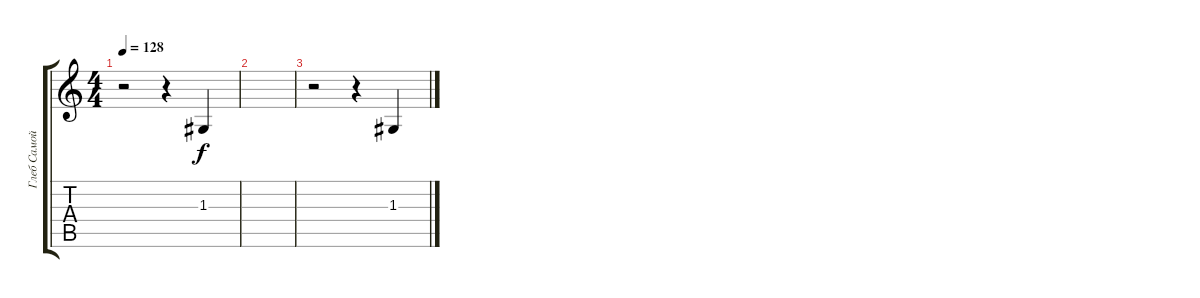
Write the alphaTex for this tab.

\track ("Глеб Самойлов (fx)" "Глеб Самой") {instrument lead2sawtooth}
\staff {score tabs}
\tuning (E4 B3 G3 D3 A2 E2) {hide}
\ts (4 4)
\tempo 128
\clef g2
\ks c
r.2{dy f} r.4 1.3.4 |
|
r.2 r.4 1.3.4
